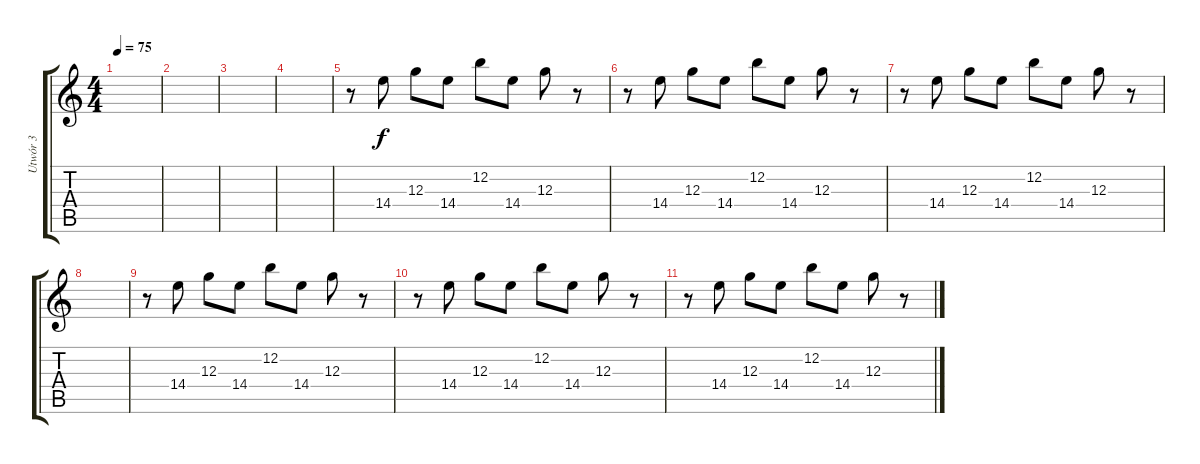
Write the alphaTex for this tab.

\track ("Utwór 3" "Utwór 3") {instrument acousticguitarsteel}
\staff {score tabs}
\tuning (E4 B3 G3 D3 A2 E2) {hide}
\ts (4 4)
\tempo 75
\clef g2
\ks c
|
|
|
|
r.8 14.4.8 12.3.8 14.4.8 12.2.8 14.4.8 12.3.8 r.8 |
r.8 14.4.8 12.3.8 14.4.8 12.2.8 14.4.8 12.3.8 r.8 |
r.8 14.4.8 12.3.8 14.4.8 12.2.8 14.4.8 12.3.8 r.8 |
|
r.8 14.4.8 12.3.8 14.4.8 12.2.8 14.4.8 12.3.8 r.8 |
r.8 14.4.8 12.3.8 14.4.8 12.2.8 14.4.8 12.3.8 r.8 |
r.8 14.4.8 12.3.8 14.4.8 12.2.8 14.4.8 12.3.8 r.8
